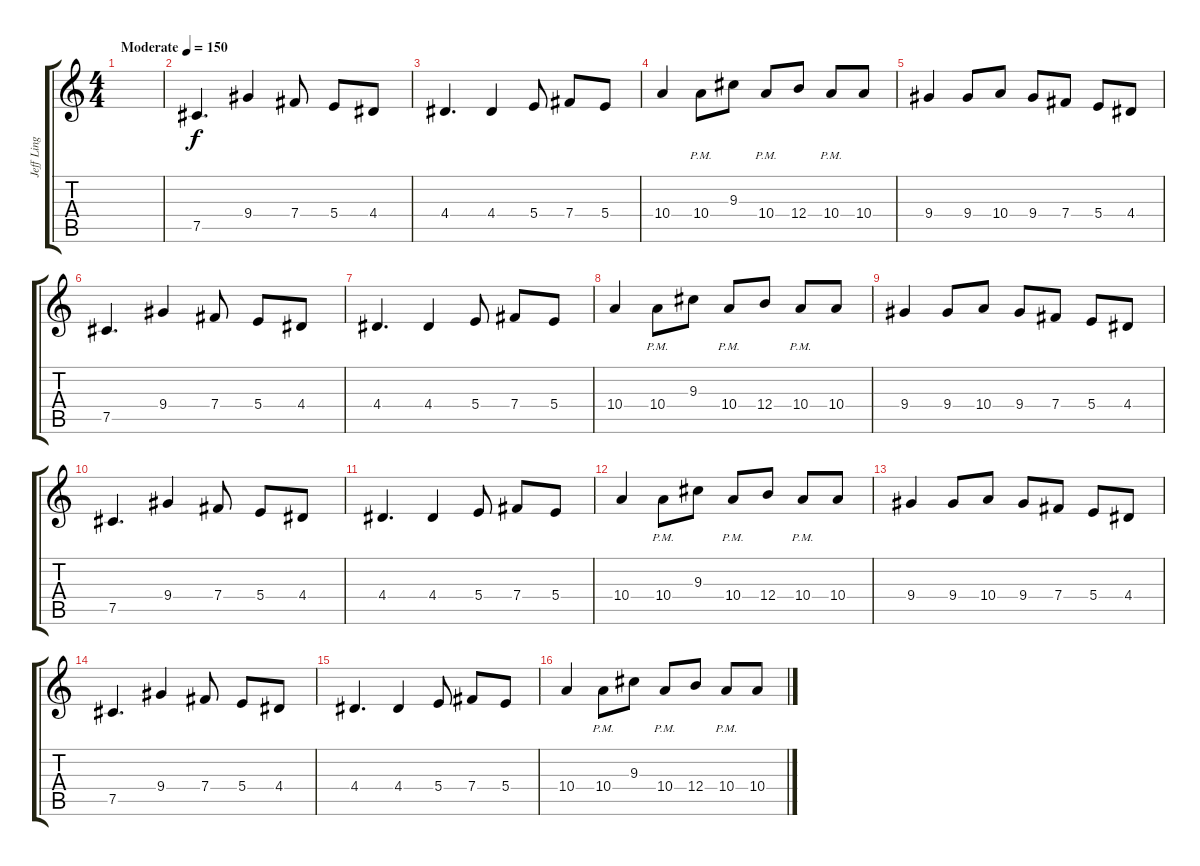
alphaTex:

\track ("Jeff Ling" "Jeff Ling") {instrument distortionguitar}
\staff {score tabs}
\tuning (Db4 Ab3 E3 B2 Gb2 B1) {hide}
\ts (4 4)
\tempo (150 "Moderate")
\clef g2
\ks c
|
7.5.4{d} 9.4.4 7.4.8 5.4.8 4.4.8 |
4.4.4{d} 4.4.4 5.4.8 7.4.8 5.4.8 |
10.4.4 10.4{pm}.8 9.3.8 10.4{pm}.8 12.4.8 10.4{pm}.8 10.4.8 |
9.4.4 9.4.8 10.4.8 9.4.8 7.4.8 5.4.8 4.4.8 |
7.5.4{d} 9.4.4 7.4.8 5.4.8 4.4.8 |
4.4.4{d} 4.4.4 5.4.8 7.4.8 5.4.8 |
10.4.4 10.4{pm}.8 9.3.8 10.4{pm}.8 12.4.8 10.4{pm}.8 10.4.8 |
9.4.4 9.4.8 10.4.8 9.4.8 7.4.8 5.4.8 4.4.8 |
7.5.4{d} 9.4.4 7.4.8 5.4.8 4.4.8 |
4.4.4{d} 4.4.4 5.4.8 7.4.8 5.4.8 |
10.4.4 10.4{pm}.8 9.3.8 10.4{pm}.8 12.4.8 10.4{pm}.8 10.4.8 |
9.4.4 9.4.8 10.4.8 9.4.8 7.4.8 5.4.8 4.4.8 |
7.5.4{d} 9.4.4 7.4.8 5.4.8 4.4.8 |
4.4.4{d} 4.4.4 5.4.8 7.4.8 5.4.8 |
10.4.4 10.4{pm}.8 9.3.8 10.4{pm}.8 12.4.8 10.4{pm}.8 10.4.8
